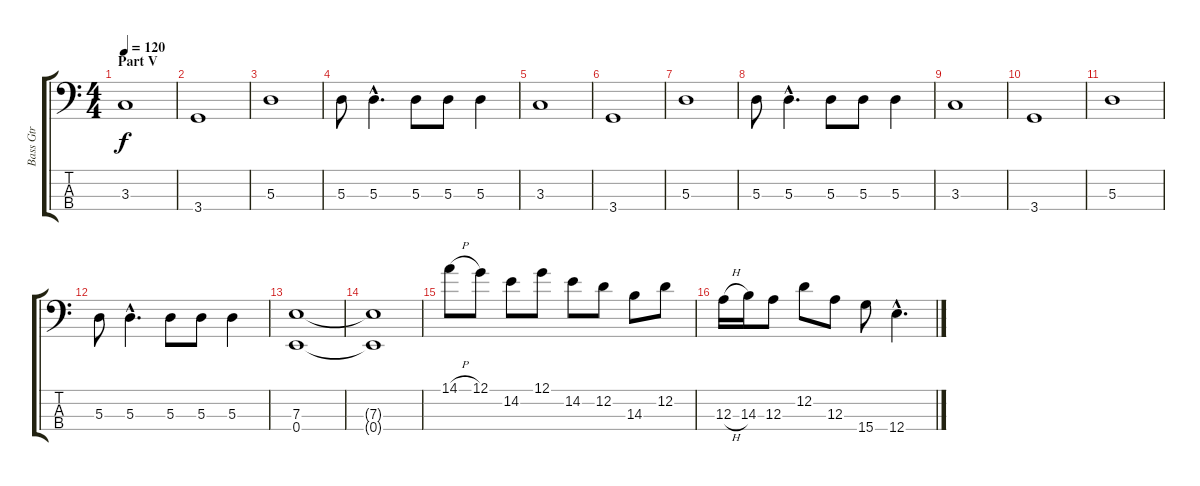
\track ("Bass Gtr" "Bass Gtr") {instrument electricbassfinger}
\staff {score tabs}
\tuning (G2 D2 A1 E1) {hide}
\ts (4 4)
\section ("" "Part V")
\tempo 120
\clef f4
\ks c
3.3.1{dy f} |
3.4.1 |
5.3.1 |
5.3.8 5.3{hac}.4{d} 5.3.8 5.3.8 5.3.4 |
3.3.1 |
3.4.1 |
5.3.1 |
5.3.8 5.3{hac}.4{d} 5.3.8 5.3.8 5.3.4 |
3.3.1 |
3.4.1 |
5.3.1 |
5.3.8 5.3{hac}.4{d} 5.3.8 5.3.8 5.3.4 |
(7.3 0.4).1 |
(7.3{t} 0.4{t}).1 |
14.1{h}.8{volume 16} 12.1.8 14.2.8 12.1.8 14.2.8 12.2.8 14.3.8 12.2.8 |
12.3{h}.16 14.3.16 12.3.8 12.2.8 12.3.8 15.4.8 12.4{hac}.4{d}
